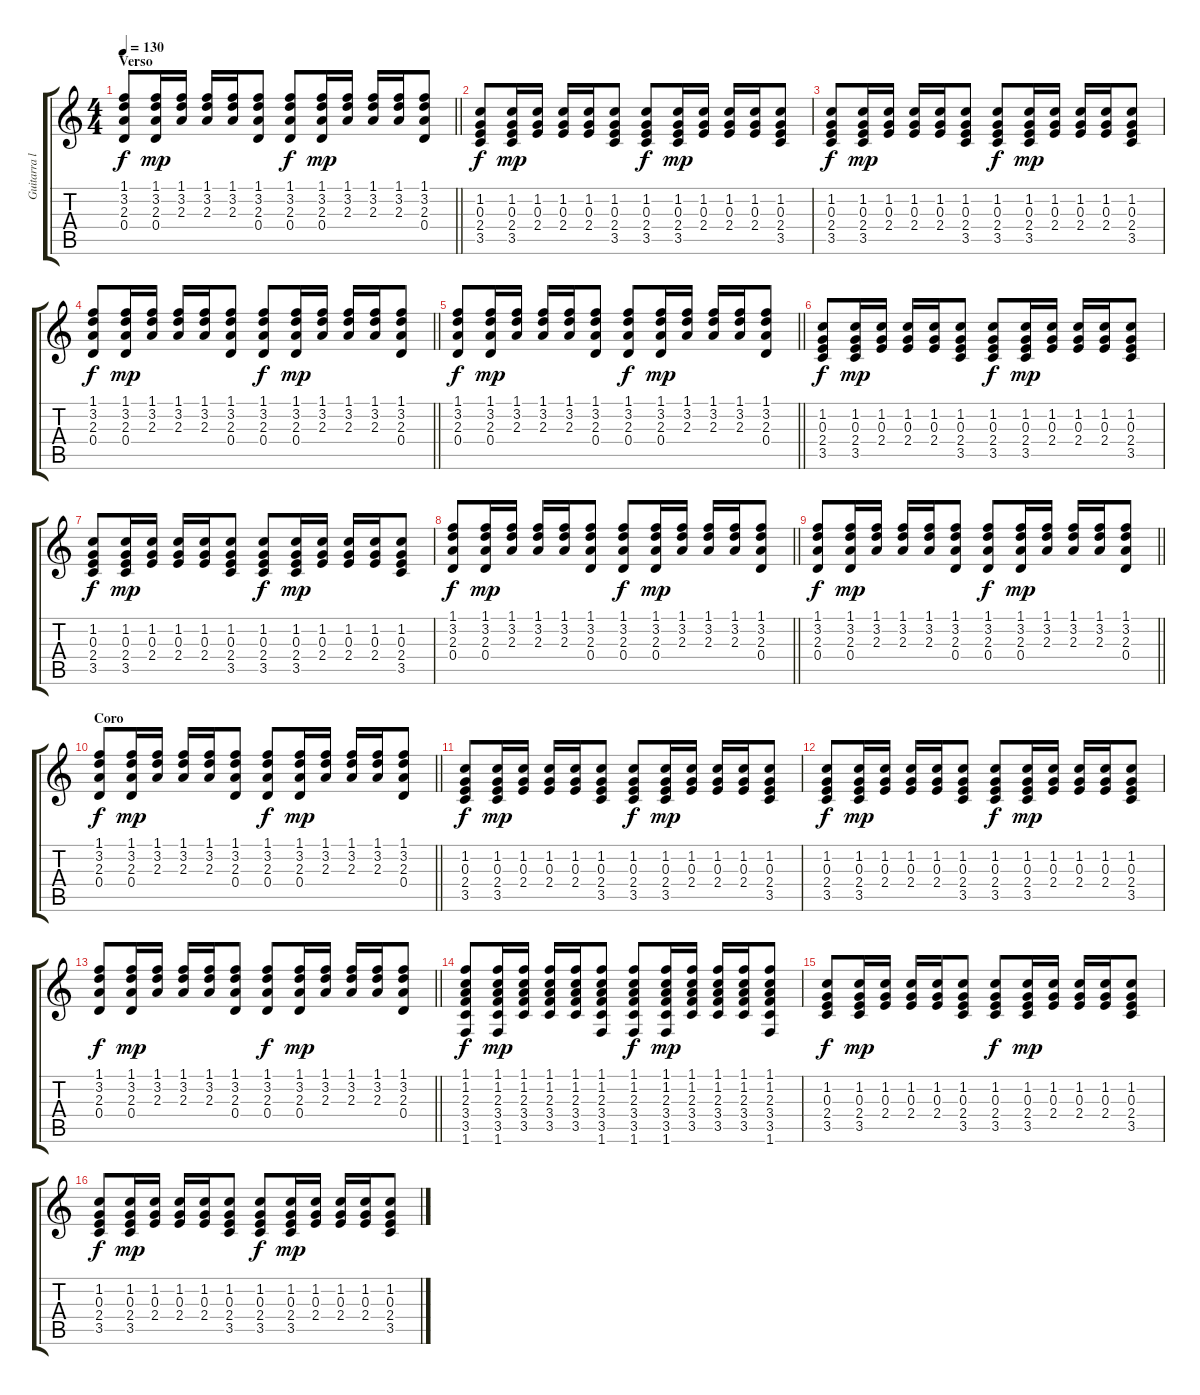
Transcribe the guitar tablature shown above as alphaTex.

\track ("Guitarra lider" "Guitarra l") {instrument acousticguitarsteel}
\staff {score tabs}
\tuning (E4 B3 G3 D3 A2 E2) {hide}
\ts (4 4)
\section ("" "Verso")
\tempo 130
\clef g2
\barLineRight lightlight
\ks c
(1.1 3.2 2.3 0.4).8{dy f} (1.1 3.2 2.3 0.4).16{dy mp} (1.1 3.2 2.3).16 (1.1 3.2 2.3).16 (1.1 3.2 2.3).16 (1.1 3.2 2.3 0.4).8 (1.1 3.2 2.3 0.4).8{dy f} (1.1 3.2 2.3 0.4).16{dy mp} (1.1 3.2 2.3).16 (1.1 3.2 2.3).16 (1.1 3.2 2.3).16 (1.1 3.2 2.3 0.4).8 |
(1.2 0.3 2.4 3.5).8{dy f} (1.2 0.3 2.4 3.5).16{dy mp} (1.2 0.3 2.4).16 (1.2 0.3 2.4).16 (1.2 0.3 2.4).16 (1.2 0.3 2.4 3.5).8 (1.2 0.3 2.4 3.5).8{dy f} (1.2 0.3 2.4 3.5).16{dy mp} (1.2 0.3 2.4).16 (1.2 0.3 2.4).16 (1.2 0.3 2.4).16 (1.2 0.3 2.4 3.5).8 |
(1.2 0.3 2.4 3.5).8{dy f} (1.2 0.3 2.4 3.5).16{dy mp} (1.2 0.3 2.4).16 (1.2 0.3 2.4).16 (1.2 0.3 2.4).16 (1.2 0.3 2.4 3.5).8 (1.2 0.3 2.4 3.5).8{dy f} (1.2 0.3 2.4 3.5).16{dy mp} (1.2 0.3 2.4).16 (1.2 0.3 2.4).16 (1.2 0.3 2.4).16 (1.2 0.3 2.4 3.5).8 |
\barLineRight lightlight
(1.1 3.2 2.3 0.4).8{dy f} (1.1 3.2 2.3 0.4).16{dy mp} (1.1 3.2 2.3).16 (1.1 3.2 2.3).16 (1.1 3.2 2.3).16 (1.1 3.2 2.3 0.4).8 (1.1 3.2 2.3 0.4).8{dy f} (1.1 3.2 2.3 0.4).16{dy mp} (1.1 3.2 2.3).16 (1.1 3.2 2.3).16 (1.1 3.2 2.3).16 (1.1 3.2 2.3 0.4).8 |
\barLineRight lightlight
(1.1 3.2 2.3 0.4).8{dy f} (1.1 3.2 2.3 0.4).16{dy mp} (1.1 3.2 2.3).16 (1.1 3.2 2.3).16 (1.1 3.2 2.3).16 (1.1 3.2 2.3 0.4).8 (1.1 3.2 2.3 0.4).8{dy f} (1.1 3.2 2.3 0.4).16{dy mp} (1.1 3.2 2.3).16 (1.1 3.2 2.3).16 (1.1 3.2 2.3).16 (1.1 3.2 2.3 0.4).8 |
(1.2 0.3 2.4 3.5).8{dy f} (1.2 0.3 2.4 3.5).16{dy mp} (1.2 0.3 2.4).16 (1.2 0.3 2.4).16 (1.2 0.3 2.4).16 (1.2 0.3 2.4 3.5).8 (1.2 0.3 2.4 3.5).8{dy f} (1.2 0.3 2.4 3.5).16{dy mp} (1.2 0.3 2.4).16 (1.2 0.3 2.4).16 (1.2 0.3 2.4).16 (1.2 0.3 2.4 3.5).8 |
(1.2 0.3 2.4 3.5).8{dy f} (1.2 0.3 2.4 3.5).16{dy mp} (1.2 0.3 2.4).16 (1.2 0.3 2.4).16 (1.2 0.3 2.4).16 (1.2 0.3 2.4 3.5).8 (1.2 0.3 2.4 3.5).8{dy f} (1.2 0.3 2.4 3.5).16{dy mp} (1.2 0.3 2.4).16 (1.2 0.3 2.4).16 (1.2 0.3 2.4).16 (1.2 0.3 2.4 3.5).8 |
\barLineRight lightlight
(1.1 3.2 2.3 0.4).8{dy f} (1.1 3.2 2.3 0.4).16{dy mp} (1.1 3.2 2.3).16 (1.1 3.2 2.3).16 (1.1 3.2 2.3).16 (1.1 3.2 2.3 0.4).8 (1.1 3.2 2.3 0.4).8{dy f} (1.1 3.2 2.3 0.4).16{dy mp} (1.1 3.2 2.3).16 (1.1 3.2 2.3).16 (1.1 3.2 2.3).16 (1.1 3.2 2.3 0.4).8 |
\barLineRight lightlight
(1.1 3.2 2.3 0.4).8{dy f} (1.1 3.2 2.3 0.4).16{dy mp} (1.1 3.2 2.3).16 (1.1 3.2 2.3).16 (1.1 3.2 2.3).16 (1.1 3.2 2.3 0.4).8 (1.1 3.2 2.3 0.4).8{dy f} (1.1 3.2 2.3 0.4).16{dy mp} (1.1 3.2 2.3).16 (1.1 3.2 2.3).16 (1.1 3.2 2.3).16 (1.1 3.2 2.3 0.4).8 |
\section ("" "Coro")
\barLineRight lightlight
(1.1 3.2 2.3 0.4).8{dy f} (1.1 3.2 2.3 0.4).16{dy mp} (1.1 3.2 2.3).16 (1.1 3.2 2.3).16 (1.1 3.2 2.3).16 (1.1 3.2 2.3 0.4).8 (1.1 3.2 2.3 0.4).8{dy f} (1.1 3.2 2.3 0.4).16{dy mp} (1.1 3.2 2.3).16 (1.1 3.2 2.3).16 (1.1 3.2 2.3).16 (1.1 3.2 2.3 0.4).8 |
(1.2 0.3 2.4 3.5).8{dy f} (1.2 0.3 2.4 3.5).16{dy mp} (1.2 0.3 2.4).16 (1.2 0.3 2.4).16 (1.2 0.3 2.4).16 (1.2 0.3 2.4 3.5).8 (1.2 0.3 2.4 3.5).8{dy f} (1.2 0.3 2.4 3.5).16{dy mp} (1.2 0.3 2.4).16 (1.2 0.3 2.4).16 (1.2 0.3 2.4).16 (1.2 0.3 2.4 3.5).8 |
(1.2 0.3 2.4 3.5).8{dy f} (1.2 0.3 2.4 3.5).16{dy mp} (1.2 0.3 2.4).16 (1.2 0.3 2.4).16 (1.2 0.3 2.4).16 (1.2 0.3 2.4 3.5).8 (1.2 0.3 2.4 3.5).8{dy f} (1.2 0.3 2.4 3.5).16{dy mp} (1.2 0.3 2.4).16 (1.2 0.3 2.4).16 (1.2 0.3 2.4).16 (1.2 0.3 2.4 3.5).8 |
\barLineRight lightlight
(1.1 3.2 2.3 0.4).8{dy f} (1.1 3.2 2.3 0.4).16{dy mp} (1.1 3.2 2.3).16 (1.1 3.2 2.3).16 (1.1 3.2 2.3).16 (1.1 3.2 2.3 0.4).8 (1.1 3.2 2.3 0.4).8{dy f} (1.1 3.2 2.3 0.4).16{dy mp} (1.1 3.2 2.3).16 (1.1 3.2 2.3).16 (1.1 3.2 2.3).16 (1.1 3.2 2.3 0.4).8 |
(1.1 1.2 2.3 3.4 3.5 1.6).8{dy f} (1.1 1.2 2.3 3.4 3.5 1.6).16{dy mp} (1.1 1.2 2.3 3.4 3.5).16 (1.1 1.2 2.3 3.4 3.5).16 (1.1 1.2 2.3 3.4 3.5).16 (1.1 1.2 2.3 3.4 3.5 1.6).8 (1.1 1.2 2.3 3.4 3.5 1.6).8{dy f} (1.1 1.2 2.3 3.4 3.5 1.6).16{dy mp} (1.1 1.2 2.3 3.4 3.5).16 (1.1 1.2 2.3 3.4 3.5).16 (1.1 1.2 2.3 3.4 3.5).16 (1.1 1.2 2.3 3.4 3.5 1.6).8 |
(1.2 0.3 2.4 3.5).8{dy f} (1.2 0.3 2.4 3.5).16{dy mp} (1.2 0.3 2.4).16 (1.2 0.3 2.4).16 (1.2 0.3 2.4).16 (1.2 0.3 2.4 3.5).8 (1.2 0.3 2.4 3.5).8{dy f} (1.2 0.3 2.4 3.5).16{dy mp} (1.2 0.3 2.4).16 (1.2 0.3 2.4).16 (1.2 0.3 2.4).16 (1.2 0.3 2.4 3.5).8 |
(1.2 0.3 2.4 3.5).8{dy f} (1.2 0.3 2.4 3.5).16{dy mp} (1.2 0.3 2.4).16 (1.2 0.3 2.4).16 (1.2 0.3 2.4).16 (1.2 0.3 2.4 3.5).8 (1.2 0.3 2.4 3.5).8{dy f} (1.2 0.3 2.4 3.5).16{dy mp} (1.2 0.3 2.4).16 (1.2 0.3 2.4).16 (1.2 0.3 2.4).16 (1.2 0.3 2.4 3.5).8
